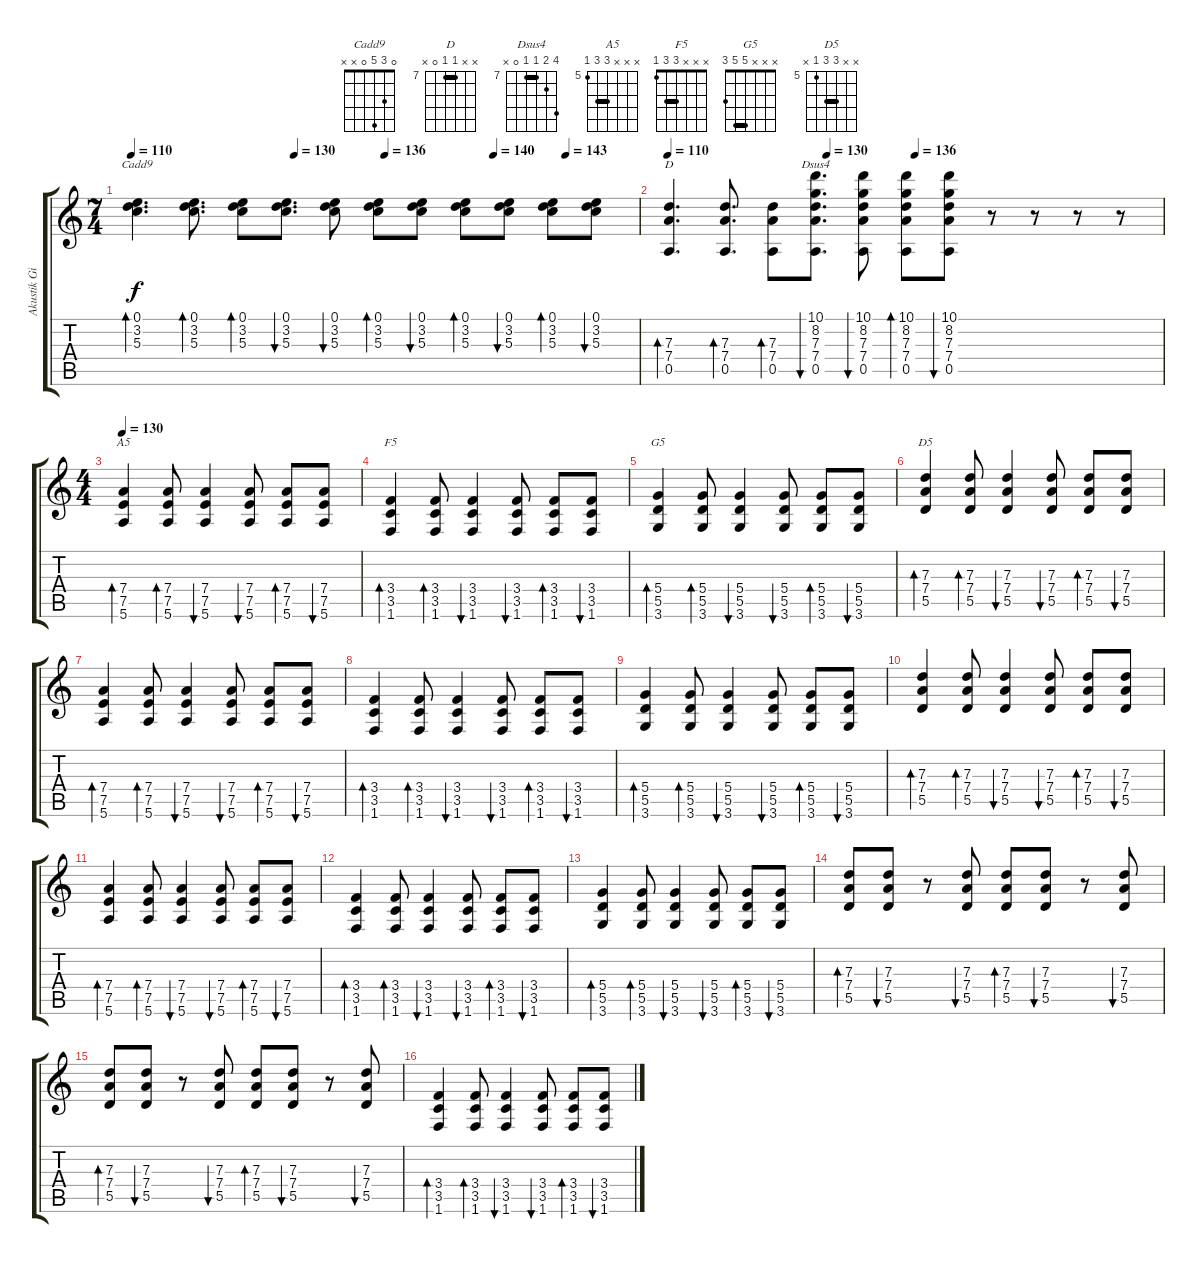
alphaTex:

\track ("Akustik Gitar" "Akustik Gi") {instrument acousticguitarsteel}
\staff {score tabs}
\tuning (E4 B3 G3 D3 A2 E2) {hide}
\chord ("Cadd9" 0 3 5 0 x x)
\chord ("D" x x 7 7 0 x) {firstfret 7 barre 7}
\chord ("Dsus4" 10 8 7 7 0 x) {firstfret 7 barre 7}
\chord ("A5" x x x 7 7 5) {firstfret 5 barre 7}
\chord ("F5" x x x 3 3 1) {barre 3}
\chord ("G5" x x x 5 5 3) {barre 5}
\chord ("D5" x x 7 7 5 x) {firstfret 5 barre 7}
\ts (7 4)
\tempo 110
\tempo (130 0.32142857142857145)
\tempo (136 0.5)
\tempo (140 0.7142857142857143)
\tempo (143 0.8571428571428571)
\clef g2
\ks c
(0.1 3.2 5.3).4{d bd 120 ch "Cadd9" dy f} (0.1 3.2 5.3).8{d bd 120} (0.1 3.2 5.3).8{bd 30} (0.1 3.2 5.3).8{d bu 30} (0.1 3.2 5.3).8{bu 30} (0.1 3.2 5.3).8{bd 30} (0.1 3.2 5.3).8{bu 30} (0.1 3.2 5.3).8{bd 30} (0.1 3.2 5.3).8{bu 30} (0.1 3.2 5.3).8{bd 30} (0.1 3.2 5.3).8{bu 30} |
\tempo 110
\tempo (130 0.32142857142857145)
\tempo (136 0.5)
(7.3 7.4 0.5).4{d bd 120 ch "D"} (7.3 7.4 0.5).8{d bd 120} (7.3 7.4 0.5).8{bd 30} (10.1 8.2 7.3 7.4 0.5).8{d bu 30 ch "Dsus4"} (10.1 8.2 7.3 7.4 0.5).8{bu 30} (10.1 8.2 7.3 7.4 0.5).8{bd 30} (10.1 8.2 7.3 7.4 0.5).8{bu 30} r.8 r.8 r.8 r.8 |
\ts (4 4)
\tempo 130
(7.4 7.5 5.6).4{bd 30 ch "A5" volume 11} (7.4 7.5 5.6).8{bd 30} (7.4 7.5 5.6).4{bu 30} (7.4 7.5 5.6).8{bu 30} (7.4 7.5 5.6).8{bd 30} (7.4 7.5 5.6).8{bu 30} |
(3.4 3.5 1.6).4{bd 30 ch "F5"} (3.4 3.5 1.6).8{bd 30} (3.4 3.5 1.6).4{bu 30} (3.4 3.5 1.6).8{bu 30} (3.4 3.5 1.6).8{bd 30} (3.4 3.5 1.6).8{bu 30} |
(5.4 5.5 3.6).4{bd 30 ch "G5"} (5.4 5.5 3.6).8{bd 30} (5.4 5.5 3.6).4{bu 30} (5.4 5.5 3.6).8{bu 30} (5.4 5.5 3.6).8{bd 30} (5.4 5.5 3.6).8{bu 30} |
(7.3 7.4 5.5).4{bd 30 ch "D5"} (7.3 7.4 5.5).8{bd 30} (7.3 7.4 5.5).4{bu 30} (7.3 7.4 5.5).8{bu 30} (7.3 7.4 5.5).8{bd 30} (7.3 7.4 5.5).8{bu 30} |
(7.4 7.5 5.6).4{bd 30} (7.4 7.5 5.6).8{bd 30} (7.4 7.5 5.6).4{bu 30} (7.4 7.5 5.6).8{bu 30} (7.4 7.5 5.6).8{bd 30} (7.4 7.5 5.6).8{bu 30} |
(3.4 3.5 1.6).4{bd 30} (3.4 3.5 1.6).8{bd 30} (3.4 3.5 1.6).4{bu 30} (3.4 3.5 1.6).8{bu 30} (3.4 3.5 1.6).8{bd 30} (3.4 3.5 1.6).8{bu 30} |
(5.4 5.5 3.6).4{bd 30} (5.4 5.5 3.6).8{bd 30} (5.4 5.5 3.6).4{bu 30} (5.4 5.5 3.6).8{bu 30} (5.4 5.5 3.6).8{bd 30} (5.4 5.5 3.6).8{bu 30} |
(7.3 7.4 5.5).4{bd 30} (7.3 7.4 5.5).8{bd 30} (7.3 7.4 5.5).4{bu 30} (7.3 7.4 5.5).8{bu 30} (7.3 7.4 5.5).8{bd 30} (7.3 7.4 5.5).8{bu 30} |
(7.4 7.5 5.6).4{bd 30} (7.4 7.5 5.6).8{bd 30} (7.4 7.5 5.6).4{bu 30} (7.4 7.5 5.6).8{bu 30} (7.4 7.5 5.6).8{bd 30} (7.4 7.5 5.6).8{bu 30} |
(3.4 3.5 1.6).4{bd 30} (3.4 3.5 1.6).8{bd 30} (3.4 3.5 1.6).4{bu 30} (3.4 3.5 1.6).8{bu 30} (3.4 3.5 1.6).8{bd 30} (3.4 3.5 1.6).8{bu 30} |
(5.4 5.5 3.6).4{bd 30} (5.4 5.5 3.6).8{bd 30} (5.4 5.5 3.6).4{bu 30} (5.4 5.5 3.6).8{bu 30} (5.4 5.5 3.6).8{bd 30} (5.4 5.5 3.6).8{bu 30} |
(7.3 7.4 5.5).8{bd 30} (7.3 7.4 5.5).8{bu 30} r.8 (7.3 7.4 5.5).8{bu 30} (7.3 7.4 5.5).8{bd 30} (7.3 7.4 5.5).8{bu 30} r.8 (7.3 7.4 5.5).8{bu 30} |
(7.3 7.4 5.5).8{bd 30} (7.3 7.4 5.5).8{bu 30} r.8 (7.3 7.4 5.5).8{bu 30} (7.3 7.4 5.5).8{bd 30} (7.3 7.4 5.5).8{bu 30} r.8 (7.3 7.4 5.5).8{bu 30} |
(3.4 3.5 1.6).4{bd 30} (3.4 3.5 1.6).8{bd 30} (3.4 3.5 1.6).4{bu 30} (3.4 3.5 1.6).8{bu 30} (3.4 3.5 1.6).8{bd 30} (3.4 3.5 1.6).8{bu 30}
